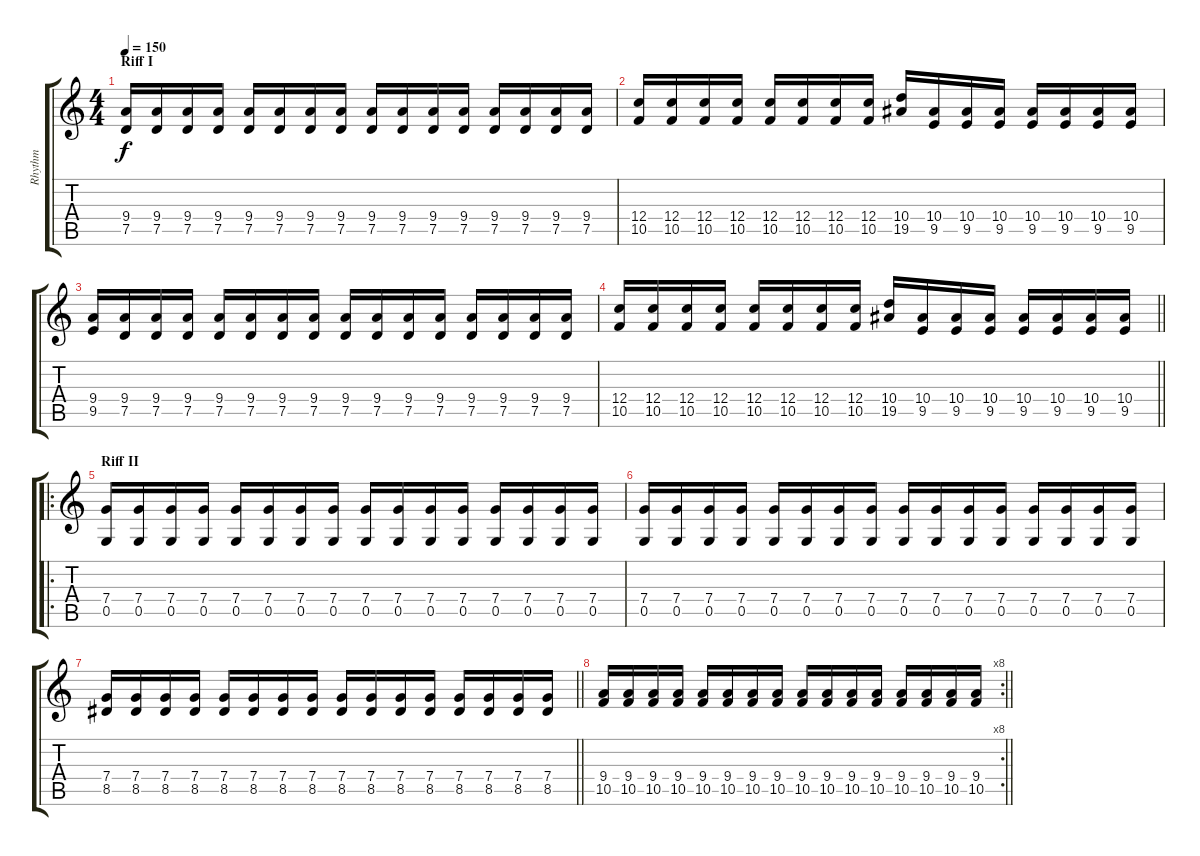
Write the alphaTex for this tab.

\track ("Rhythm" "Rhythm") {instrument overdrivenguitar}
\staff {score tabs}
\tuning (D4 A3 F3 C3 G2 D2) {hide}
\ts (4 4)
\section ("" "Riff I")
\tempo 150
\clef g2
\ks c
(9.4 7.5).16{dy f} (9.4 7.5).16 (9.4 7.5).16 (9.4 7.5).16 (9.4 7.5).16 (9.4 7.5).16 (9.4 7.5).16 (9.4 7.5).16 (9.4 7.5).16 (9.4 7.5).16 (9.4 7.5).16 (9.4 7.5).16 (9.4 7.5).16 (9.4 7.5).16 (9.4 7.5).16 (9.4 7.5).16 |
(12.4 10.5).16 (12.4 10.5).16 (12.4 10.5).16 (12.4 10.5).16 (12.4 10.5).16 (12.4 10.5).16 (12.4 10.5).16 (12.4 10.5).16 (10.4 19.5).16 (10.4 9.5).16 (10.4 9.5).16 (10.4 9.5).16 (10.4 9.5).16 (10.4 9.5).16 (10.4 9.5).16 (10.4 9.5).16 |
(9.4 9.5).16 (9.4 7.5).16 (9.4 7.5).16 (9.4 7.5).16 (9.4 7.5).16 (9.4 7.5).16 (9.4 7.5).16 (9.4 7.5).16 (9.4 7.5).16 (9.4 7.5).16 (9.4 7.5).16 (9.4 7.5).16 (9.4 7.5).16 (9.4 7.5).16 (9.4 7.5).16 (9.4 7.5).16 |
\barLineRight lightlight
(12.4 10.5).16 (12.4 10.5).16 (12.4 10.5).16 (12.4 10.5).16 (12.4 10.5).16 (12.4 10.5).16 (12.4 10.5).16 (12.4 10.5).16 (10.4 19.5).16 (10.4 9.5).16 (10.4 9.5).16 (10.4 9.5).16 (10.4 9.5).16 (10.4 9.5).16 (10.4 9.5).16 (10.4 9.5).16 |
\ro
\section ("" "Riff II")
(7.4 0.5).16 (7.4 0.5).16 (7.4 0.5).16 (7.4 0.5).16 (7.4 0.5).16 (7.4 0.5).16 (7.4 0.5).16 (7.4 0.5).16 (7.4 0.5).16 (7.4 0.5).16 (7.4 0.5).16 (7.4 0.5).16 (7.4 0.5).16 (7.4 0.5).16 (7.4 0.5).16 (7.4 0.5).16 |
(7.4 0.5).16 (7.4 0.5).16 (7.4 0.5).16 (7.4 0.5).16 (7.4 0.5).16 (7.4 0.5).16 (7.4 0.5).16 (7.4 0.5).16 (7.4 0.5).16 (7.4 0.5).16 (7.4 0.5).16 (7.4 0.5).16 (7.4 0.5).16 (7.4 0.5).16 (7.4 0.5).16 (7.4 0.5).16 |
\barLineRight lightlight
(7.4 8.5).16 (7.4 8.5).16 (7.4 8.5).16 (7.4 8.5).16 (7.4 8.5).16 (7.4 8.5).16 (7.4 8.5).16 (7.4 8.5).16 (7.4 8.5).16 (7.4 8.5).16 (7.4 8.5).16 (7.4 8.5).16 (7.4 8.5).16 (7.4 8.5).16 (7.4 8.5).16 (7.4 8.5).16 |
\rc 8
\barLineRight lightlight
(9.4 10.5).16 (9.4 10.5).16 (9.4 10.5).16 (9.4 10.5).16 (9.4 10.5).16 (9.4 10.5).16 (9.4 10.5).16 (9.4 10.5).16 (9.4 10.5).16 (9.4 10.5).16 (9.4 10.5).16 (9.4 10.5).16 (9.4 10.5).16 (9.4 10.5).16 (9.4 10.5).16 (9.4 10.5).16
